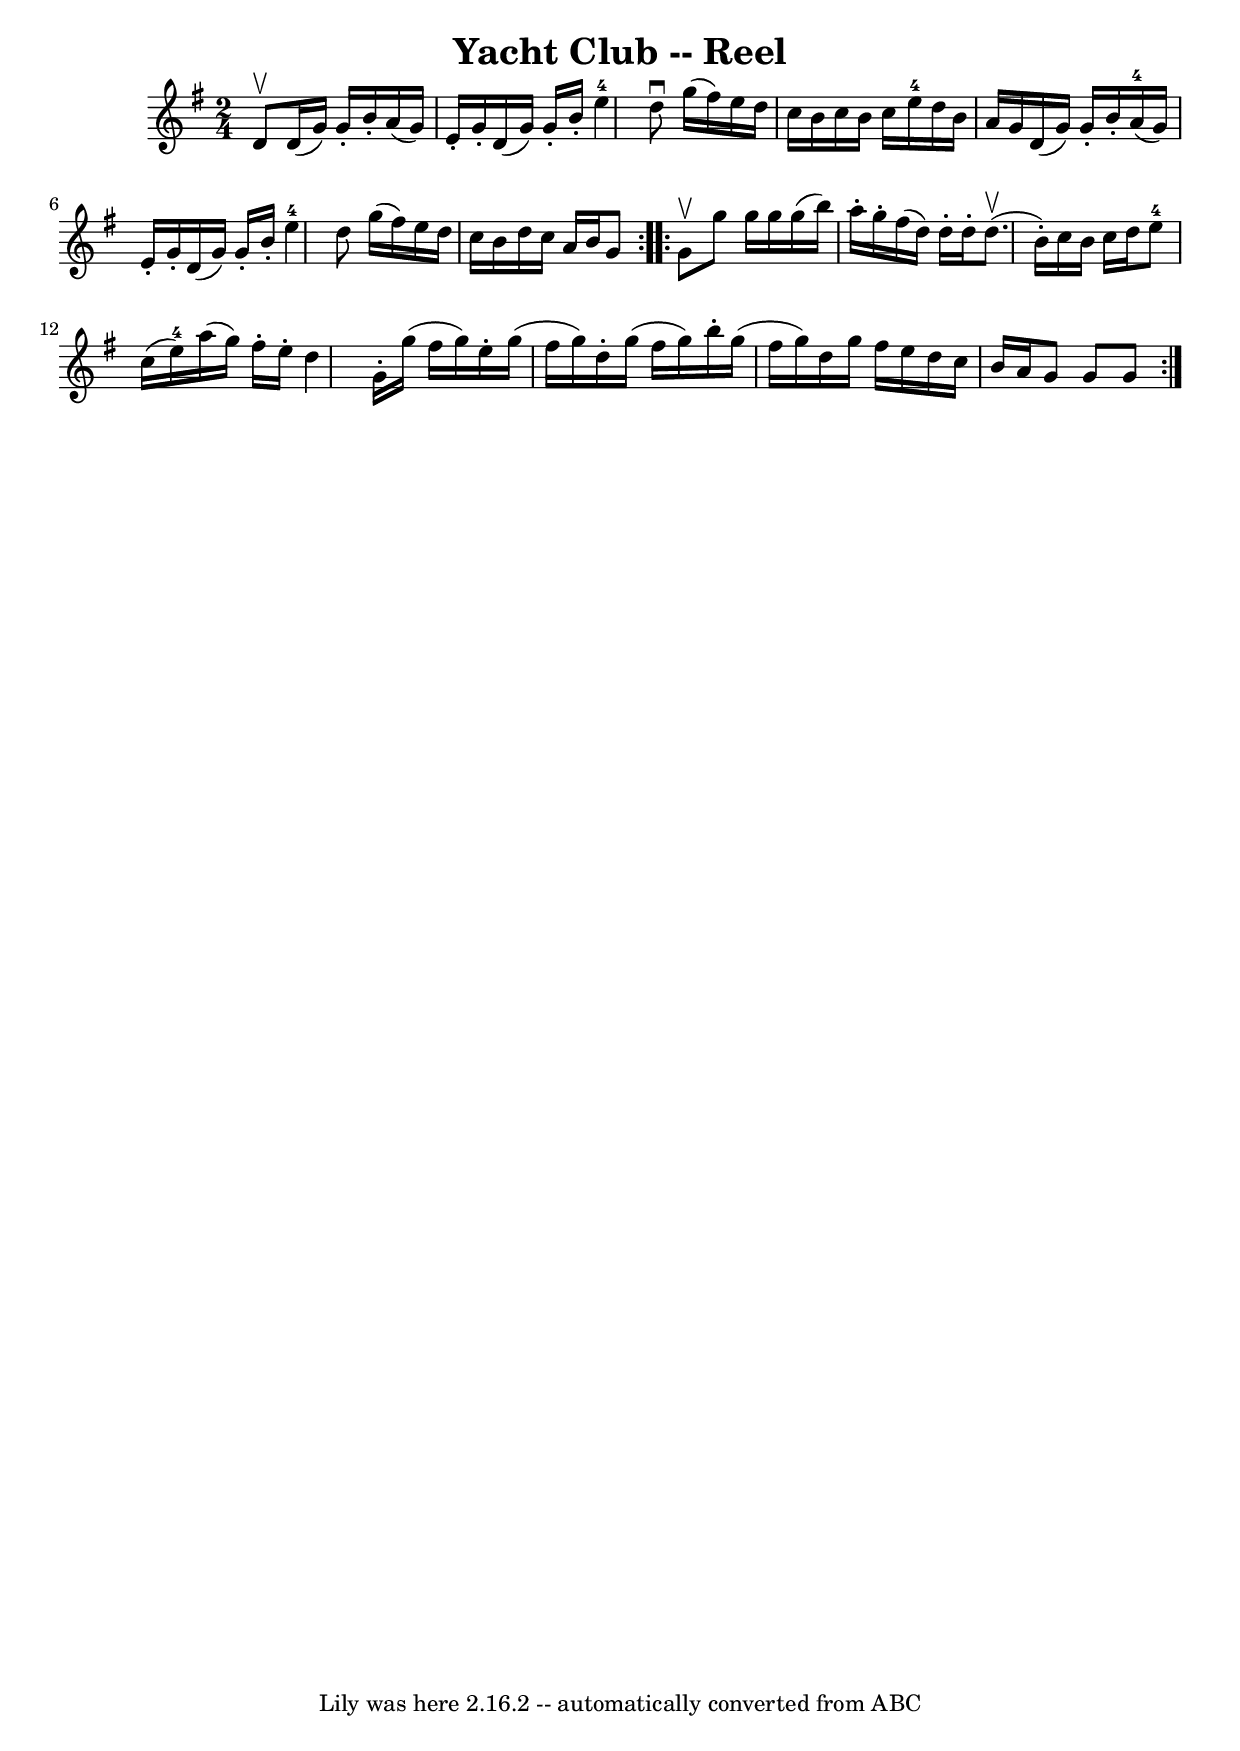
\version "2.7.40"
\include "Mammoth.ily"
\header {
	book = "Ryan's Mammoth Collection"
	crossRefNumber = "1"
	footnotes = "\\\\361"
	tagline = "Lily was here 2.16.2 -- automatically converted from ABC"
	title = "Yacht Club -- Reel"
}
voicedefault =  {
\set Score.defaultBarType = "empty"

\repeat volta 2 {
\time 2/4 \key g \major d'8^\upbow |
 d'16 (g'16) g'16 -.  
 b'16 -. a'16 (g'16) e'16 -. g'16 -.   |
 d'16 (g'16) 
 g'16 -. b'16 -. e''4-4   |
 d''8^\downbow g''16 (
fis''16) e''16 d''16 c''16 b'16    |
 c''16 b'16    
c''16 e''16-4 d''16 b'16 a'16 g'16    |
 d'16 (
g'16) g'16 -. b'16 -. a'16-4(g'16) e'16 -. g'16 -.   
|
 d'16 (g'16) g'16 -. b'16 -. e''4-4   |
   
d''8 g''16 (fis''16) e''16 d''16 c''16 b'16    |
     
d''16 c''16 a'16 b'16 g'8    }     \repeat volta 2 { g'8^\upbow 
|
 g''8 g''16 g''16 g''16 (b''16) a''16 -. g''16 
-.   |
 fis''16 (d''16) d''16 -. d''16 -. d''8.^\upbow(
b'16 -.)   |
 c''16 b'16 c''16 d''16 e''8-4 c''16 
(e''16-4)   |
 a''16 (g''16) fis''16 -. e''16 -.   
d''4    |
 g'16 -. g''16 (fis''16 g''16) e''16 -.   
g''16 (fis''16 g''16)   |
 d''16 -. g''16 (fis''16    
g''16) b''16 -. g''16 (fis''16 g''16)   |
 d''16    
g''16 fis''16 e''16 d''16 c''16 b'16 a'16    |
 g'8   
 g'8 g'8    }   
}

\score{
    <<

	\context Staff="default"
	{
	    \voicedefault 
	}

    >>
	\layout {
	}
	\midi {}
}
